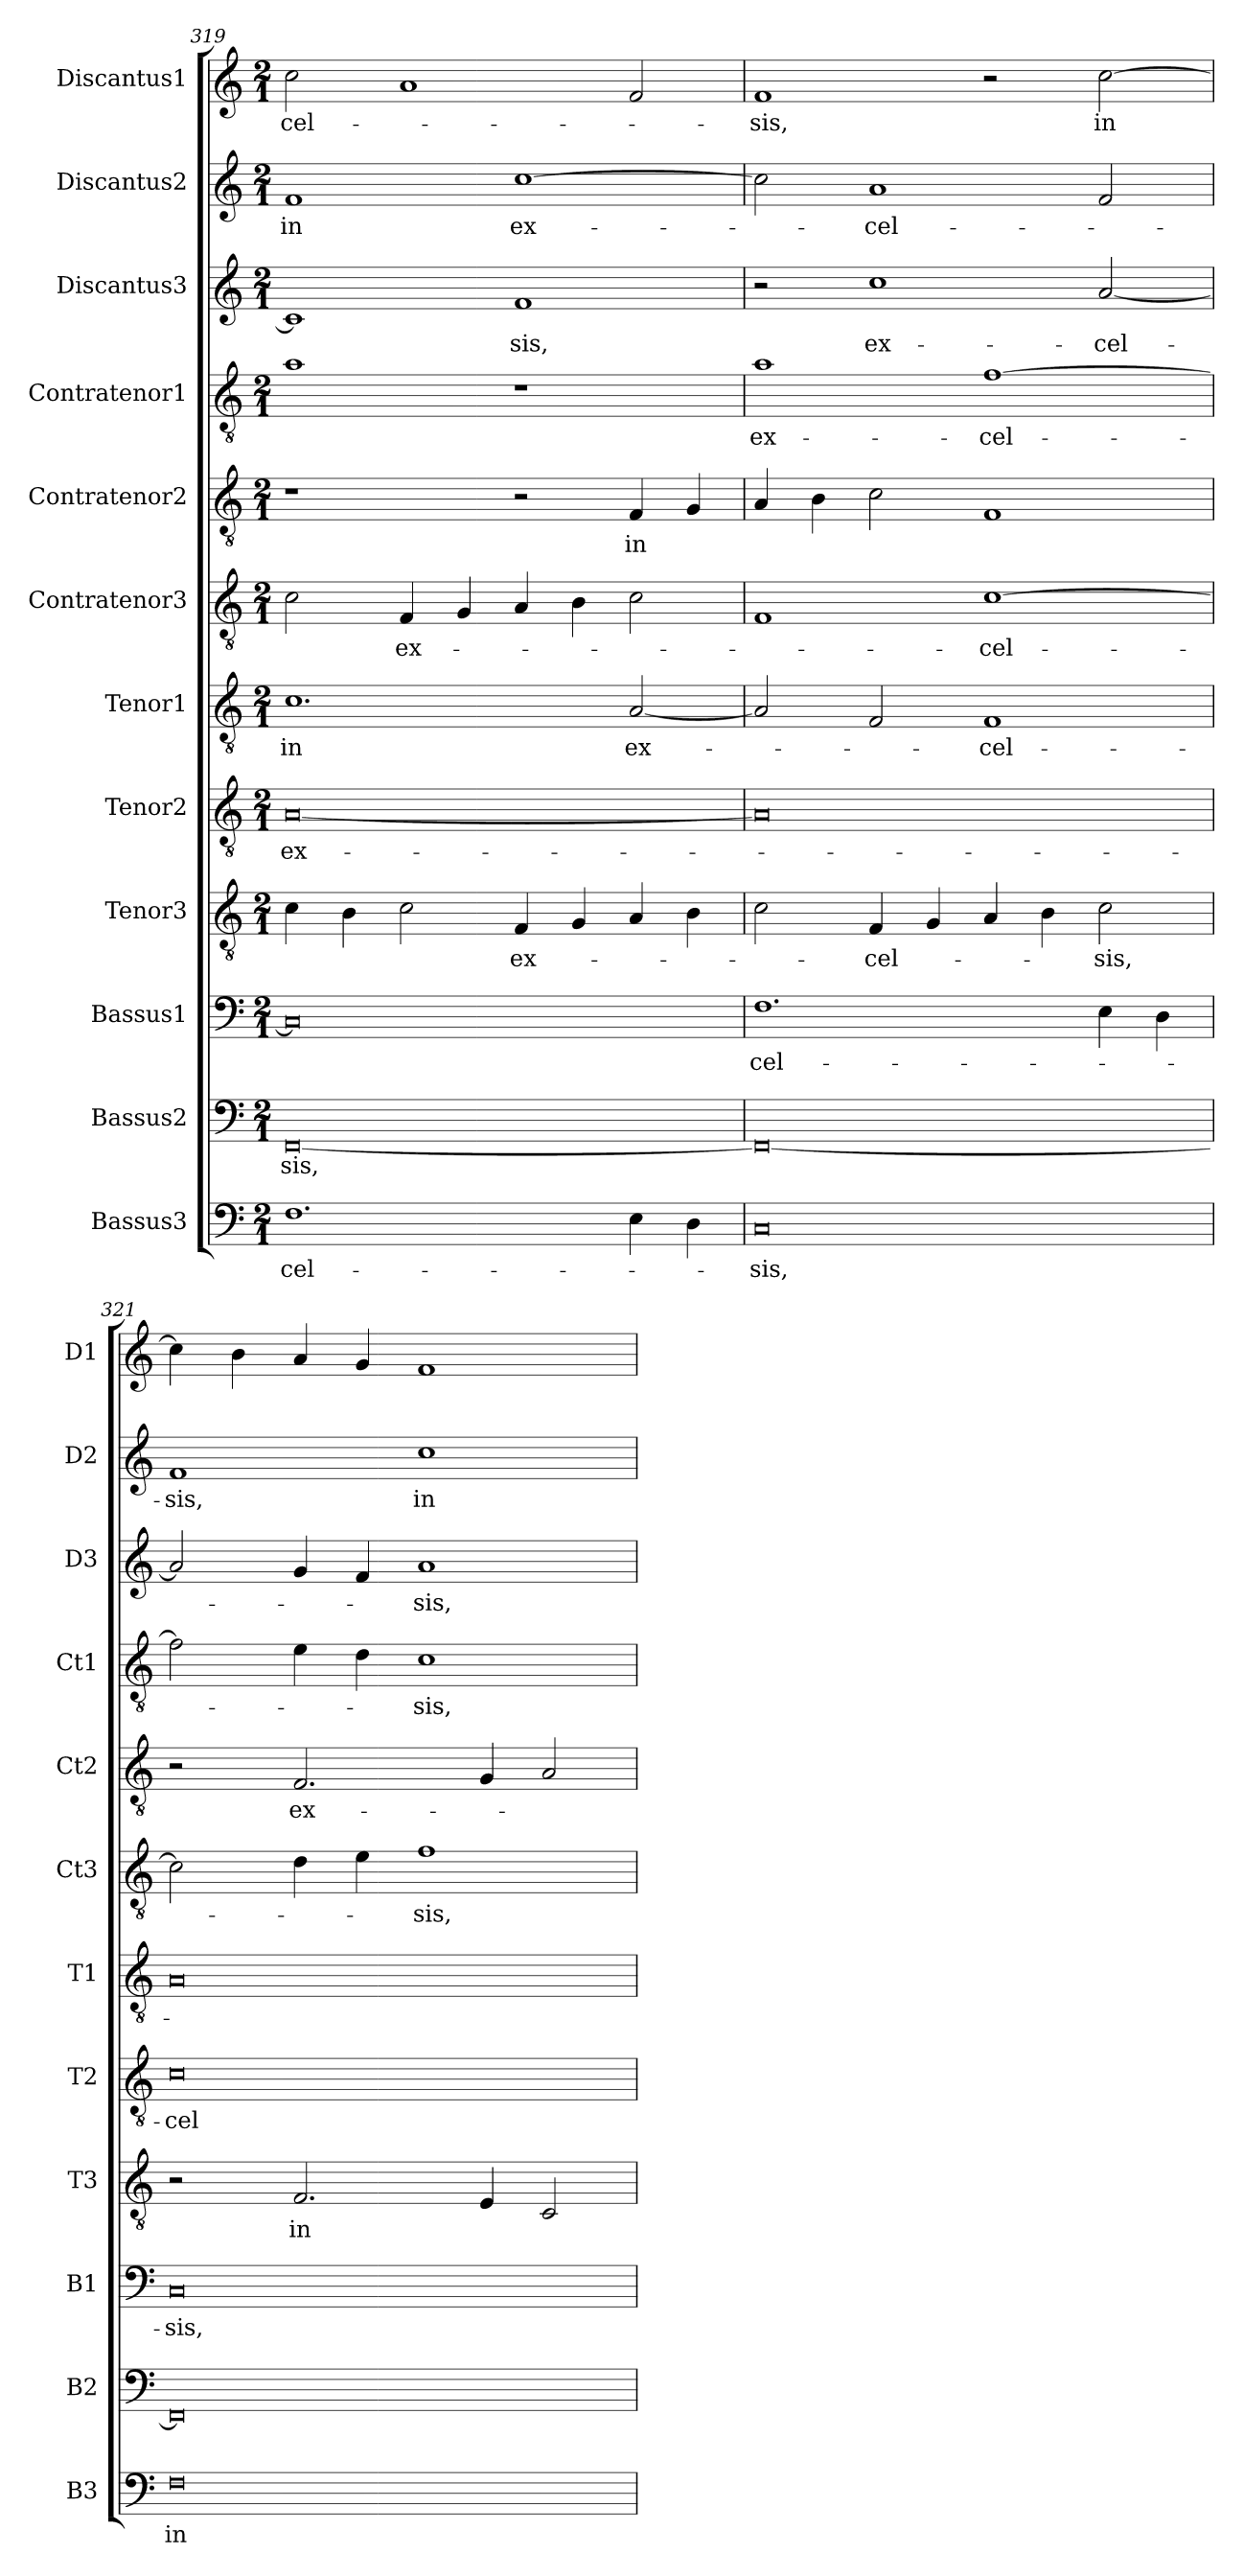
**kern	**text	**kern	**text	**kern	**text	**kern	**text	**kern	**text	**kern	**text	**kern	**text	**kern	**text	**kern	**text	**kern	**text	**kern	**text	**kern	**text
*part12	*part12	*part11	*part11	*part10	*part10	*part9	*part9	*part8	*part8	*part7	*part7	*part6	*part6	*part5	*part5	*part4	*part4	*part3	*part3	*part2	*part2	*part1	*part1
*staff12	*staff12	*staff11	*staff11	*staff10	*staff10	*staff9	*staff9	*staff8	*staff8	*staff7	*staff7	*staff6	*staff6	*staff5	*staff5	*staff4	*staff4	*staff3	*staff3	*staff2	*staff2	*staff1	*staff1
*I"Bassus3	*	*I"Bassus2	*	*I"Bassus1	*	*I"Tenor3	*	*I"Tenor2	*	*I"Tenor1	*	*I"Contratenor3	*	*I"Contratenor2	*	*I"Contratenor1	*	*I"Discantus3	*	*I"Discantus2	*	*I"Discantus1	*
*I'B3	*	*I'B2	*	*I'B1	*	*I'T3	*	*I'T2	*	*I'T1	*	*I'Ct3	*	*I'Ct2	*	*I'Ct1	*	*I'D3	*	*I'D2	*	*I'D1	*
*clefF4	*	*clefF4	*	*clefF4	*	*clefGv2	*	*clefGv2	*	*clefGv2	*	*clefGv2	*	*clefGv2	*	*clefGv2	*	*clefG2	*	*clefG2	*	*clefG2	*
*k[]	*	*k[]	*	*k[]	*	*k[]	*	*k[]	*	*k[]	*	*k[]	*	*k[]	*	*k[]	*	*k[]	*	*k[]	*	*k[]	*
*M2/1	*	*M2/1	*	*M2/1	*	*M2/1	*	*M2/1	*	*M2/1	*	*M2/1	*	*M2/1	*	*M2/1	*	*M2/1	*	*M2/1	*	*M2/1	*
=319	=319	=319	=319	=319	=319	=319	=319	=319	=319	=319	=319	=319	=319	=319	=319	=319	=319	=319	=319	=319	=319	=319	=319
1.F\	-cel-	[0FF/	-sis,	0C/]	.	4c\	.	[0A/	ex-	1.c\	in	2c\	.	1r	.	1a\	.	1c/]	.	1f/	in	2cc\	-cel-
.	.	.	.	.	.	4B\	.	.	.	.	.	.	.	.	.	.	.	.	.	.	.	.	.
.	.	.	.	.	.	2c\	.	.	.	.	.	4F/	ex-	.	.	.	.	.	.	.	.	1a/	.
.	.	.	.	.	.	.	.	.	.	.	.	4G/	.	.	.	.	.	.	.	.	.	.	.
.	.	.	.	.	.	4F/	ex-	.	.	.	.	4A/	.	2r	.	1r	.	1f/	-sis,	[1cc\	ex-	.	.
.	.	.	.	.	.	4G/	.	.	.	.	.	4B\	.	.	.	.	.	.	.	.	.	.	.
4E\	.	.	.	.	.	4A/	.	.	.	[2A/	ex-	2c\	.	4F/	in	.	.	.	.	.	.	2f/	.
4D\	.	.	.	.	.	4B\	.	.	.	.	.	.	.	4G/	.	.	.	.	.	.	.	.	.
=320	=320	=320	=320	=320	=320	=320	=320	=320	=320	=320	=320	=320	=320	=320	=320	=320	=320	=320	=320	=320	=320	=320	=320
0C/	-sis,	0FF/_	.	1.F\	-cel-	2c\	.	0A/]	.	2A/]	.	1F/	.	4A/	.	1a\	ex-	2r	.	2cc\]	.	1f/	-sis,
.	.	.	.	.	.	.	.	.	.	.	.	.	.	4B\	.	.	.	.	.	.	.	.	.
.	.	.	.	.	.	4F/	-cel-	.	.	2F/	.	.	.	2c\	.	.	.	1cc\	ex-	1a/	-cel-	.	.
.	.	.	.	.	.	4G/	.	.	.	.	.	.	.	.	.	.	.	.	.	.	.	.	.
.	.	.	.	.	.	4A/	.	.	.	1F/	-cel-	[1c\	-cel-	1F/	.	[1f\	-cel-	.	.	.	.	2r	.
.	.	.	.	.	.	4B\	.	.	.	.	.	.	.	.	.	.	.	.	.	.	.	.	.
.	.	.	.	4E\	.	2c\	-sis,	.	.	.	.	.	.	.	.	.	.	[2a/	-cel-	2f/	.	[2cc\	in
.	.	.	.	4D\	.	.	.	.	.	.	.	.	.	.	.	.	.	.	.	.	.	.	.
=321	=321	=321	=321	=321	=321	=321	=321	=321	=321	=321	=321	=321	=321	=321	=321	=321	=321	=321	=321	=321	=321	=321	=321
0F\	in	0FF/]	.	0C/	-sis,	2r	.	0c\	-cel-	0A/	.	2c\]	.	2r	.	2f\]	.	2a/]	.	1f/	-sis,	4cc\]	.
.	.	.	.	.	.	.	.	.	.	.	.	.	.	.	.	.	.	.	.	.	.	4b\	.
.	.	.	.	.	.	2.F/	in	.	.	.	.	4d\	.	2.F/	ex-	4e\	.	4g/	.	.	.	4a/	.
.	.	.	.	.	.	.	.	.	.	.	.	4e\	.	.	.	4d\	.	4f/	.	.	.	4g/	.
.	.	.	.	.	.	.	.	.	.	.	.	1f\	-sis,	.	.	1c\	-sis,	1a/	-sis,	1cc\	in	1f/	.
.	.	.	.	.	.	4E/	.	.	.	.	.	.	.	4G/	.	.	.	.	.	.	.	.	.
.	.	.	.	.	.	2C/	.	.	.	.	.	.	.	2A/	.	.	.	.	.	.	.	.	.
=	=	=	=	=	=	=	=	=	=	=	=	=	=	=	=	=	=	=	=	=	=	=	=
*-	*-	*-	*-	*-	*-	*-	*-	*-	*-	*-	*-	*-	*-	*-	*-	*-	*-	*-	*-	*-	*-	*-	*-
